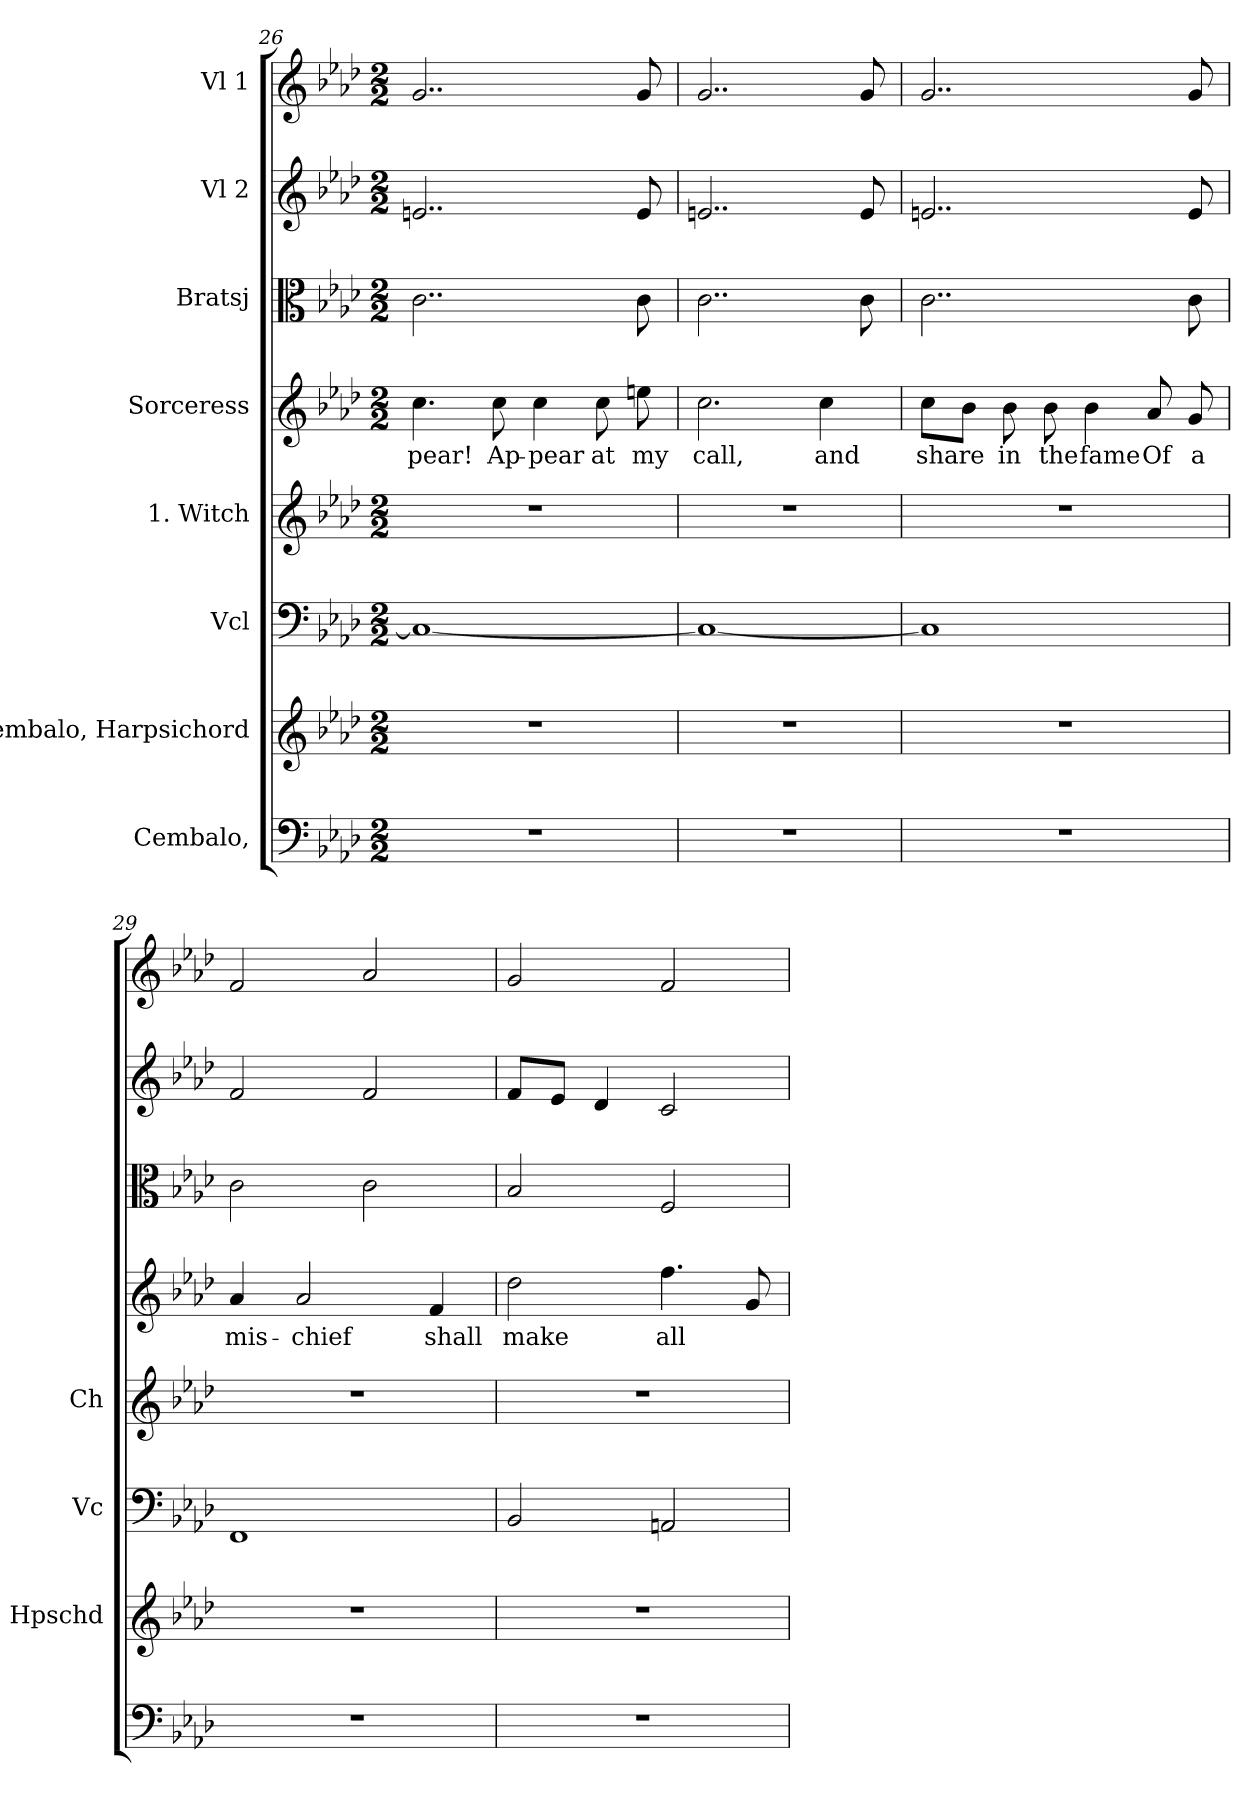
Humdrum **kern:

**kern	**kern	**kern	**kern	**kern	**text	**kern	**kern	**kern
*part8	*part7	*part6	*part5	*part4	*part4	*part3	*part2	*part1
*staff8	*staff7	*staff6	*staff5	*staff4	*staff4	*staff3	*staff2	*staff1
*I"Cembalo,	*I"Cembalo, Harpsichord	*I"Vcl	*I"1. Witch	*I"Sorceress	*	*I"Bratsj	*I"Vl 2	*I"Vl 1
*	*I'Hpschd	*I'Vc	*I'Ch	*	*	*	*	*
*clefF4	*clefG2	*clefF4	*clefG2	*clefG2	*	*clefC3	*clefG2	*clefG2
*k[b-e-a-d-]	*k[b-e-a-d-]	*k[b-e-a-d-]	*k[b-e-a-d-]	*k[b-e-a-d-]	*	*k[b-e-a-d-]	*k[b-e-a-d-]	*k[b-e-a-d-]
*M2/2	*M2/2	*M2/2	*M2/2	*M2/2	*	*M2/2	*M2/2	*M2/2
=26	=26	=26	=26	=26	=26	=26	=26	=26
!	!	!	!	!	!LO:LY:b	!	!	!
1r	1r	1C_	1r	4.cc\	-pear!	2..c\	2..en/	2..g/
!	!	!	!	!	!LO:LY:b	!	!	!
.	.	.	.	8cc\	Ap-	.	.	.
!	!	!	!	!	!LO:LY:b	!	!	!
.	.	.	.	4cc\	-pear	.	.	.
!	!	!	!	!	!LO:LY:b	!	!	!
.	.	.	.	8cc\	at	.	.	.
!	!	!	!	!	!LO:LY:b	!	!	!
.	.	.	.	8een\	my	8c\	8e/	8g/
=27	=27	=27	=27	=27	=27	=27	=27	=27
!	!	!	!	!	!LO:LY:b	!	!	!
1r	1r	1C_	1r	2.cc\	call,	2..c\	2..en/	2..g/
!	!	!	!	!	!LO:LY:b	!	!	!
.	.	.	.	4cc\	and	.	.	.
.	.	.	.	.	.	8c\	8e/	8g/
!!LO:PB:g=z
=28	=28	=28	=28	=28	=28	=28	=28	=28
!	!	!	!	!	!LO:LY:b	!	!	!
1r	1r	1C]	1r	8cc\L	share	2..c\	2..en/	2..g/
.	.	.	.	8b-\J	.	.	.	.
!	!	!	!	!	!LO:LY:b	!	!	!
.	.	.	.	8b-\	in	.	.	.
!	!	!	!	!	!LO:LY:b	!	!	!
.	.	.	.	8b-\	the	.	.	.
!	!	!	!	!	!LO:LY:b	!	!	!
.	.	.	.	4b-\	fame	.	.	.
!	!	!	!	!	!LO:LY:b	!	!	!
.	.	.	.	8a-/	Of	.	.	.
!	!	!	!	!	!LO:LY:b	!	!	!
.	.	.	.	8g/	a	8c\	8e/	8g/
=29	=29	=29	=29	=29	=29	=29	=29	=29
!	!	!	!	!	!LO:LY:b	!	!	!
1r	1r	1FF	1r	4a-/	mis-	2c\	2f/	2f/
!	!	!	!	!	!LO:LY:b	!	!	!
.	.	.	.	2a-/	-chief	.	.	.
.	.	.	.	.	.	2c\	2f/	2a-/
!	!	!	!	!	!LO:LY:b	!	!	!
.	.	.	.	4f/	shall	.	.	.
=30	=30	=30	=30	=30	=30	=30	=30	=30
!	!	!	!	!	!LO:LY:b	!	!	!
1r	1r	2BB-/	1r	2dd-\	make	2B-/	8f/L	2g/
.	.	.	.	.	.	.	8e-/J	.
.	.	.	.	.	.	.	4d-/	.
!	!	!	!	!	!LO:LY:b	!	!	!
.	.	2AAn/	.	4.ff\	all	2F/	2c/	2f/
.	.	.	.	8g/	.	.	.	.
=	=	=	=	=	=	=	=	=
*-	*-	*-	*-	*-	*-	*-	*-	*-
